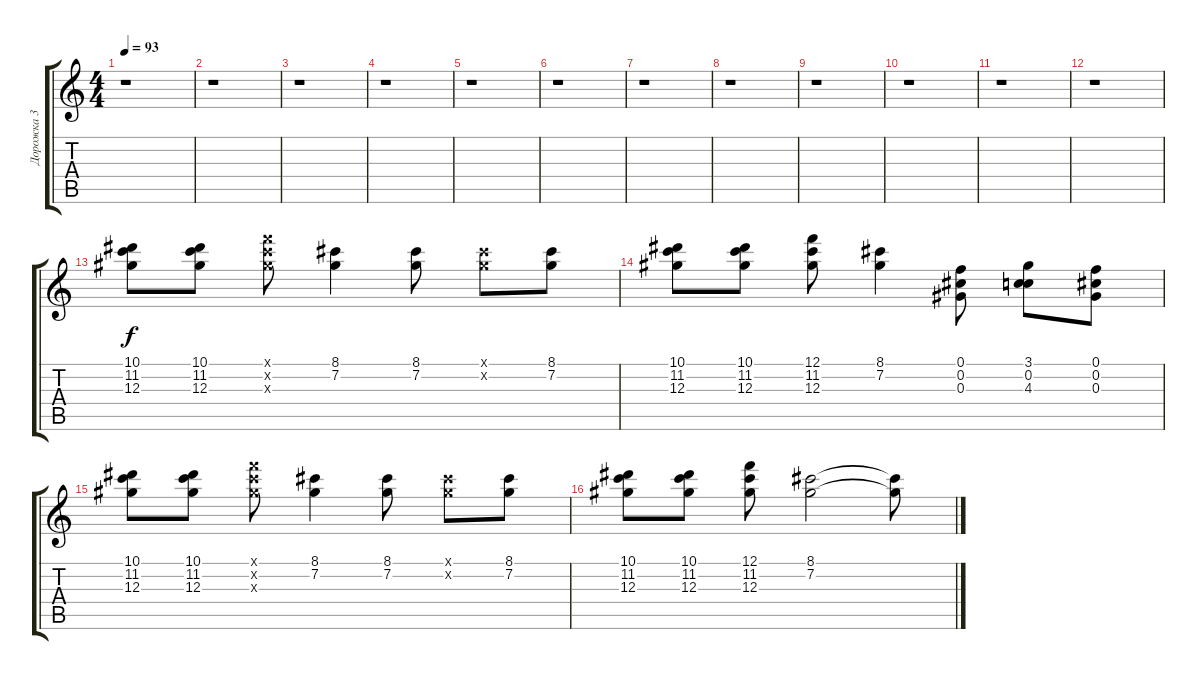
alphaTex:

\track ("Дорожка 3" "Дорожка 3") {instrument acousticguitarsteel}
\staff {score tabs}
\tuning (F4 Db4 Ab3 D3 A2 Db2) {hide}
\ts (4 4)
\tempo 93
\clef g2
\ks c
r.1{dy f} |
r.1 |
r.1 |
r.1 |
r.1 |
r.1 |
r.1 |
r.1 |
r.1 |
r.1 |
r.1 |
r.1 |
(10.1 11.2 12.3).8 (10.1 11.2 12.3).8 (12.1{x} 11.2{x} 12.3{x}).8 (8.1 7.2).4 (8.1 7.2).8 (8.1{x} 7.2{x}).8 (8.1 7.2).8 |
(10.1 11.2 12.3).8 (10.1 11.2 12.3).8 (12.1 11.2 12.3).8 (8.1 7.2).4 (0.1 0.2 0.3).8 (3.1 0.2 4.3).8 (0.1 0.2 0.3).8 |
(10.1 11.2 12.3).8 (10.1 11.2 12.3).8 (12.1{x} 11.2{x} 12.3{x}).8 (8.1 7.2).4 (8.1 7.2).8 (8.1{x} 7.2{x}).8 (8.1 7.2).8 |
(10.1 11.2 12.3).8 (10.1 11.2 12.3).8 (12.1 11.2 12.3).8 (8.1 7.2).2 (8.1{t} 7.2{t}).8
